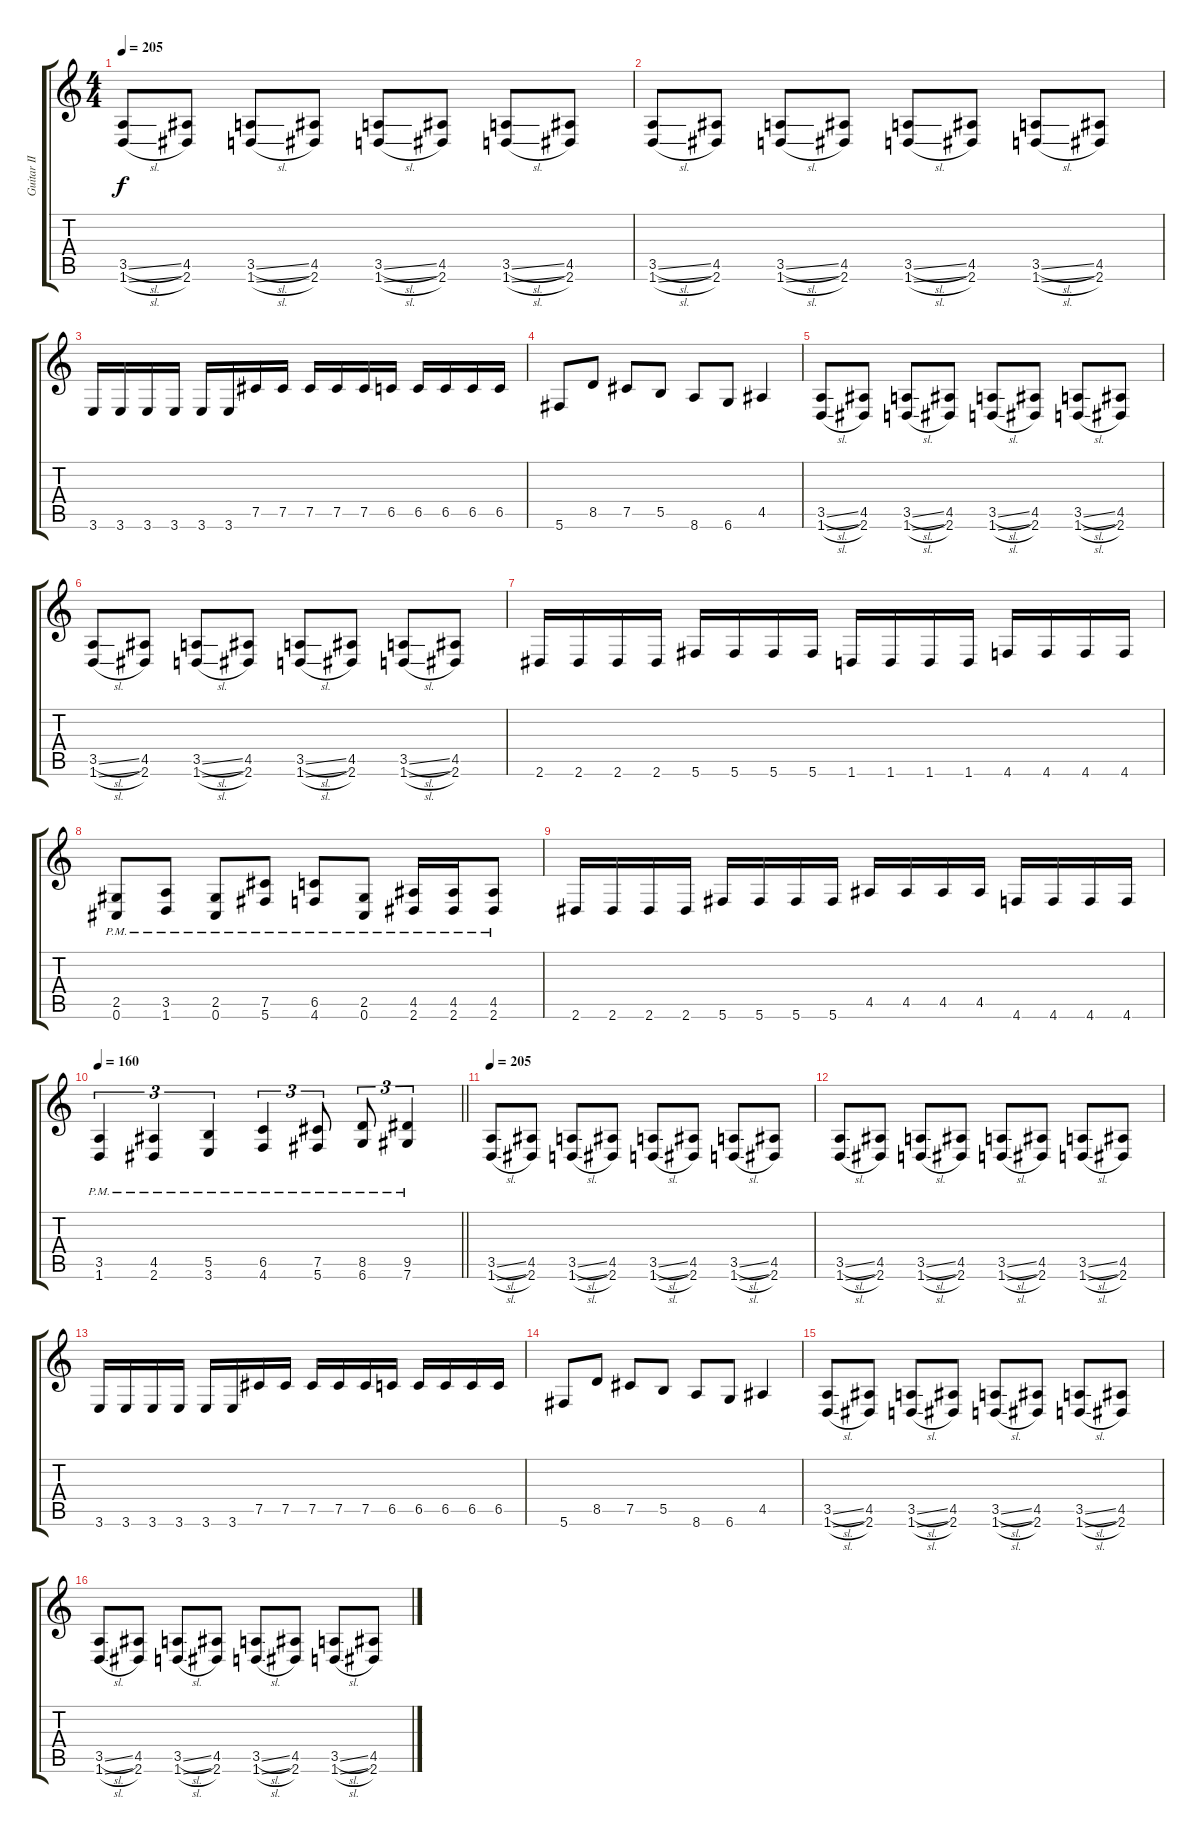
\track ("Guitar II" "Guitar II") {instrument distortionguitar}
\staff {score tabs}
\tuning (Db4 Ab3 E3 B2 Gb2 Db2) {hide}
\ts (4 4)
\tempo 205
\clef g2
\ks c
(3.5{sl} 1.6{sl}).8{dy f instrument distortionguitar} (4.5 2.6).8 (3.5{sl} 1.6{sl}).8 (4.5 2.6).8 (3.5{sl} 1.6{sl}).8 (4.5 2.6).8 (3.5{sl} 1.6{sl}).8 (4.5 2.6).8 |
(3.5{sl} 1.6{sl}).8 (4.5 2.6).8 (3.5{sl} 1.6{sl}).8 (4.5 2.6).8 (3.5{sl} 1.6{sl}).8 (4.5 2.6).8 (3.5{sl} 1.6{sl}).8 (4.5 2.6).8 |
3.6.16 3.6.16 3.6.16 3.6.16 3.6.16 3.6.16 7.5.16 7.5.16 7.5.16 7.5.16 7.5.16 6.5.16 6.5.16 6.5.16 6.5.16 6.5.16 |
5.6.8 8.5.8 7.5.8 5.5.8 8.6.8 6.6.8 4.5.4 |
(3.5{sl} 1.6{sl}).8 (4.5 2.6).8 (3.5{sl} 1.6{sl}).8 (4.5 2.6).8 (3.5{sl} 1.6{sl}).8 (4.5 2.6).8 (3.5{sl} 1.6{sl}).8 (4.5 2.6).8 |
(3.5{sl} 1.6{sl}).8 (4.5 2.6).8 (3.5{sl} 1.6{sl}).8 (4.5 2.6).8 (3.5{sl} 1.6{sl}).8 (4.5 2.6).8 (3.5{sl} 1.6{sl}).8 (4.5 2.6).8 |
2.6.16 2.6.16 2.6.16 2.6.16 5.6.16 5.6.16 5.6.16 5.6.16 1.6.16 1.6.16 1.6.16 1.6.16 4.6.16 4.6.16 4.6.16 4.6.16 |
(2.5{pm} 0.6{pm}).8 (3.5{pm} 1.6{pm}).8 (2.5{pm} 0.6{pm}).8 (7.5{pm} 5.6{pm}).8 (6.5{pm} 4.6{pm}).8 (2.5{pm} 0.6{pm}).8 (4.5{pm} 2.6{pm}).16 (4.5{pm} 2.6{pm}).16 (4.5{pm} 2.6{pm}).8 |
2.6.16 2.6.16 2.6.16 2.6.16 5.6.16 5.6.16 5.6.16 5.6.16 4.5.16 4.5.16 4.5.16 4.5.16 4.6.16 4.6.16 4.6.16 4.6.16 |
\tempo 160
\barLineRight lightlight
(3.5{pm} 1.6{pm}).4{tu (3 2)} (4.5{pm} 2.6{pm}).4{tu (3 2)} (5.5{pm} 3.6{pm}).4{tu (3 2)} (6.5{pm} 4.6{pm}).4{tu (3 2)} (7.5{pm} 5.6{pm}).8{tu (3 2)} (8.5{pm} 6.6{pm}).8{tu (3 2)} (9.5{pm} 7.6{pm}).4{tu (3 2)} |
\tempo 205
(3.5{sl} 1.6{sl}).8 (4.5 2.6).8 (3.5{sl} 1.6{sl}).8 (4.5 2.6).8 (3.5{sl} 1.6{sl}).8 (4.5 2.6).8 (3.5{sl} 1.6{sl}).8 (4.5 2.6).8 |
(3.5{sl} 1.6{sl}).8 (4.5 2.6).8 (3.5{sl} 1.6{sl}).8 (4.5 2.6).8 (3.5{sl} 1.6{sl}).8 (4.5 2.6).8 (3.5{sl} 1.6{sl}).8 (4.5 2.6).8 |
3.6.16 3.6.16 3.6.16 3.6.16 3.6.16 3.6.16 7.5.16 7.5.16 7.5.16 7.5.16 7.5.16 6.5.16 6.5.16 6.5.16 6.5.16 6.5.16 |
5.6.8 8.5.8 7.5.8 5.5.8 8.6.8 6.6.8 4.5.4 |
(3.5{sl} 1.6{sl}).8 (4.5 2.6).8 (3.5{sl} 1.6{sl}).8 (4.5 2.6).8 (3.5{sl} 1.6{sl}).8 (4.5 2.6).8 (3.5{sl} 1.6{sl}).8 (4.5 2.6).8 |
(3.5{sl} 1.6{sl}).8 (4.5 2.6).8 (3.5{sl} 1.6{sl}).8 (4.5 2.6).8 (3.5{sl} 1.6{sl}).8 (4.5 2.6).8 (3.5{sl} 1.6{sl}).8 (4.5 2.6).8
